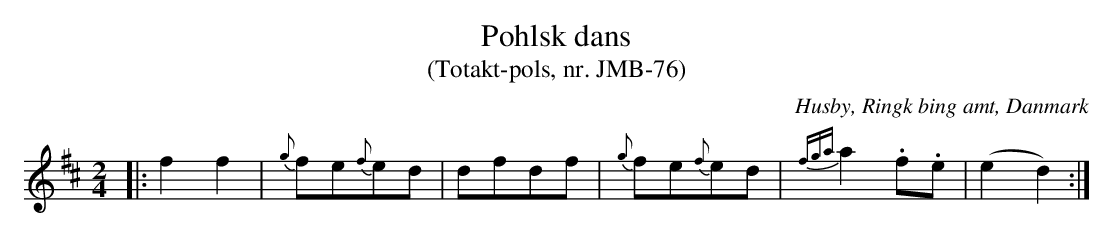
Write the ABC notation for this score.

X:1
T:Pohlsk dans
T:(Totakt-pols, nr. JMB-76)
O:Husby, Ringk bing amt, Danmark
M:2/4
L:1/8
K:D
|: f2 f2 | {g}fe{f}ed | dfdf | {g}fe{f}ed | {fga}a2 .f.e | (e2 d2) :|
